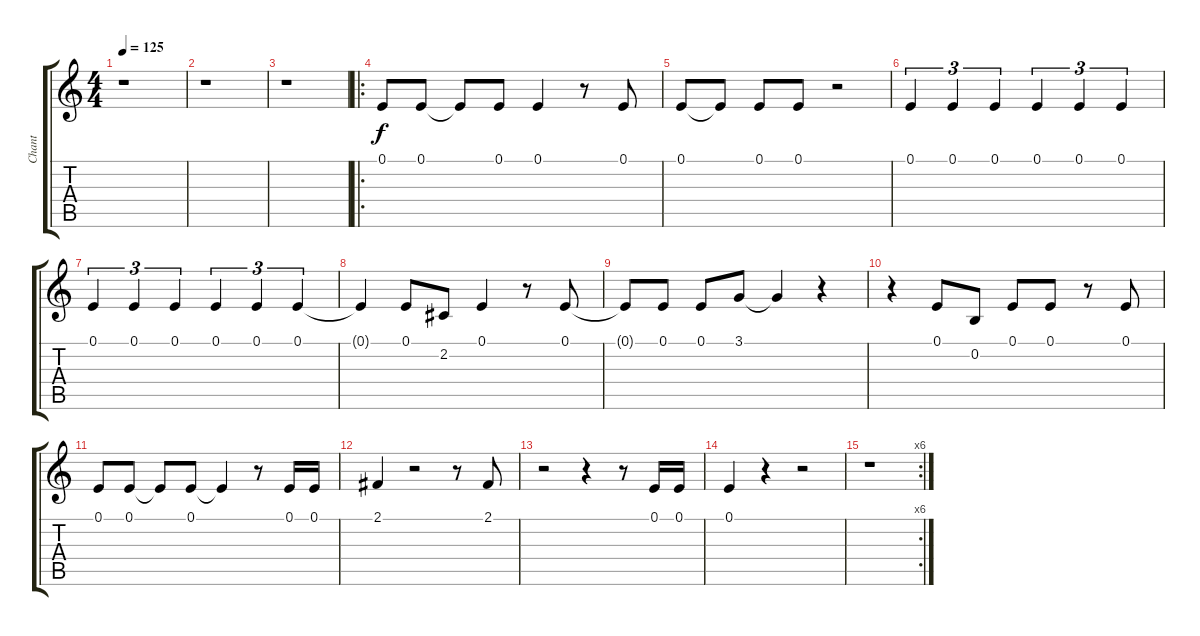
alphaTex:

\track ("Chant" "Chant") {instrument clavinet}
\staff {score tabs}
\tuning (E4 B3 G3 D3 A2 E2) {hide}
\ts (4 4)
\tempo 125
\clef g2
\ks c
r.1{dy f instrument clavinet} |
r.1 |
r.1 |
\ro
0.1.8 0.1.8 0.1{t}.8 0.1.8 0.1.4 r.8 0.1.8 |
0.1.8 0.1{t}.8 0.1.8 0.1.8 r.2 |
0.1.4{tu (3 2)} 0.1.4{tu (3 2)} 0.1.4{tu (3 2)} 0.1.4{tu (3 2)} 0.1.4{tu (3 2)} 0.1.4{tu (3 2)} |
0.1.4{tu (3 2)} 0.1.4{tu (3 2)} 0.1.4{tu (3 2)} 0.1.4{tu (3 2)} 0.1.4{tu (3 2)} 0.1.4{tu (3 2)} |
0.1{t}.4 0.1.8 2.2.8 0.1.4 r.8 0.1.8 |
0.1{t}.8 0.1.8 0.1.8 3.1.8 3.1{t}.4 r.4 |
r.4 0.1.8 0.2.8 0.1.8 0.1.8 r.8 0.1.8 |
0.1.8 0.1.8 0.1{t}.8 0.1.8 0.1{t}.4 r.8 0.1.16 0.1.16 |
2.1.4 r.2 r.8 2.1.8 |
r.2 r.4 r.8 0.1.16 0.1.16 |
0.1.4 r.4 r.2 |
\rc 6
r.1
